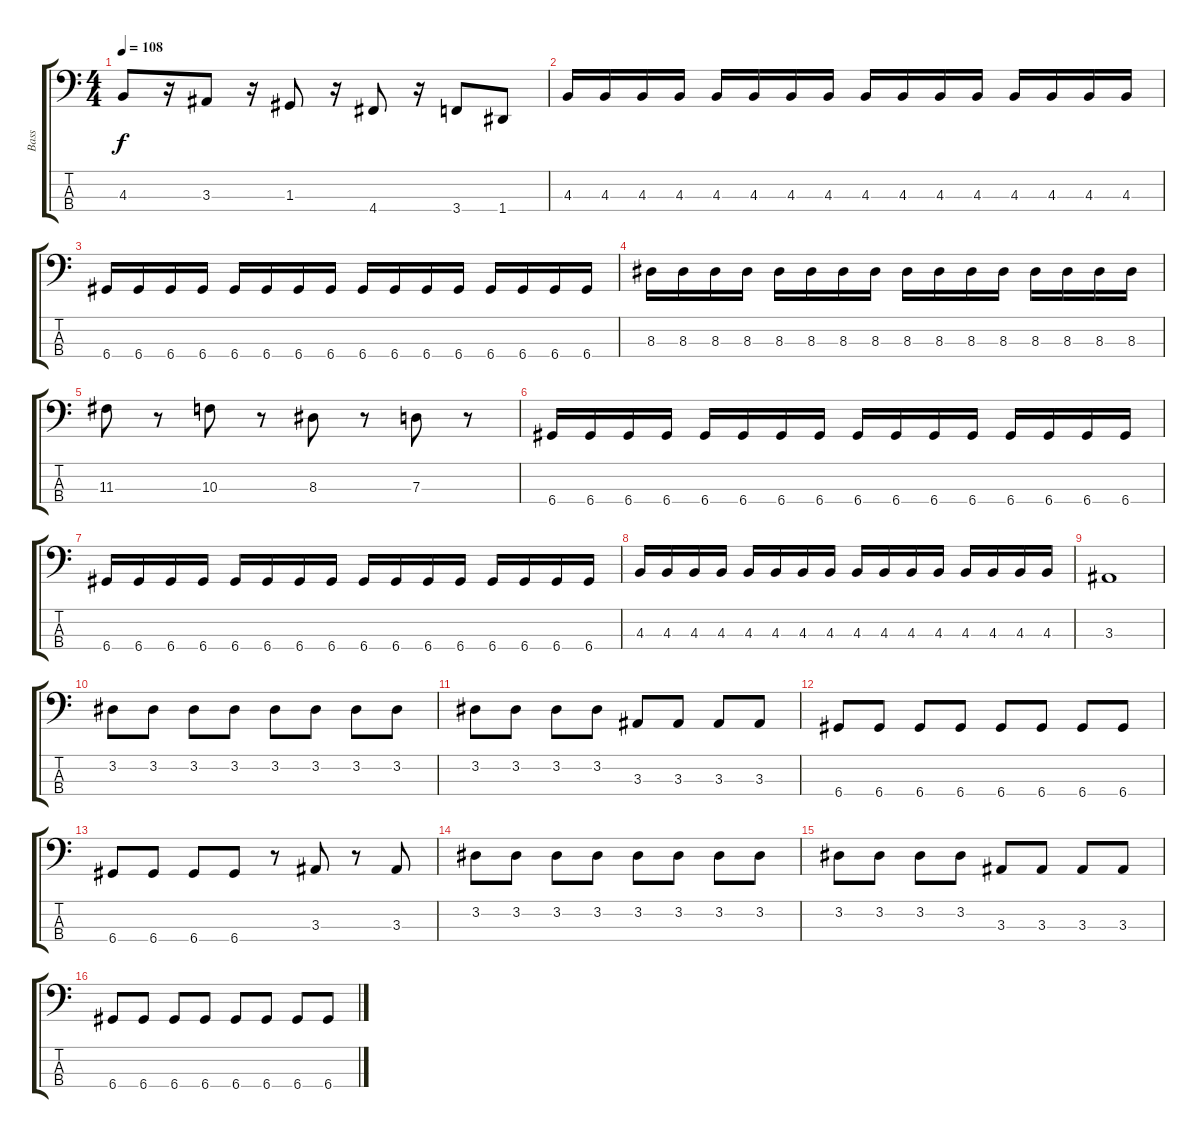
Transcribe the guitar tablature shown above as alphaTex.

\track ("Bass" "Bass") {instrument electricbassfinger}
\staff {score tabs}
\tuning (F2 C2 G1 D1) {hide}
\ts (4 4)
\tempo 108
\clef f4
\ks c
4.3.8{dy f} r.16 3.3.8 r.16 1.3.8 r.16 4.4.8 r.16 3.4.8 1.4.8 |
4.3.16 4.3.16 4.3.16 4.3.16 4.3.16 4.3.16 4.3.16 4.3.16 4.3.16 4.3.16 4.3.16 4.3.16 4.3.16 4.3.16 4.3.16 4.3.16 |
6.4.16 6.4.16 6.4.16 6.4.16 6.4.16 6.4.16 6.4.16 6.4.16 6.4.16 6.4.16 6.4.16 6.4.16 6.4.16 6.4.16 6.4.16 6.4.16 |
8.3.16 8.3.16 8.3.16 8.3.16 8.3.16 8.3.16 8.3.16 8.3.16 8.3.16 8.3.16 8.3.16 8.3.16 8.3.16 8.3.16 8.3.16 8.3.16 |
11.3.8 r.8 10.3.8 r.8 8.3.8 r.8 7.3.8 r.8 |
6.4.16 6.4.16 6.4.16 6.4.16 6.4.16 6.4.16 6.4.16 6.4.16 6.4.16 6.4.16 6.4.16 6.4.16 6.4.16 6.4.16 6.4.16 6.4.16 |
6.4.16 6.4.16 6.4.16 6.4.16 6.4.16 6.4.16 6.4.16 6.4.16 6.4.16 6.4.16 6.4.16 6.4.16 6.4.16 6.4.16 6.4.16 6.4.16 |
4.3.16 4.3.16 4.3.16 4.3.16 4.3.16 4.3.16 4.3.16 4.3.16 4.3.16 4.3.16 4.3.16 4.3.16 4.3.16 4.3.16 4.3.16 4.3.16 |
3.3.1 |
3.2.8 3.2.8 3.2.8 3.2.8 3.2.8 3.2.8 3.2.8 3.2.8 |
3.2.8 3.2.8 3.2.8 3.2.8 3.3.8 3.3.8 3.3.8 3.3.8 |
6.4.8 6.4.8 6.4.8 6.4.8 6.4.8 6.4.8 6.4.8 6.4.8 |
6.4.8 6.4.8 6.4.8 6.4.8 r.8 3.3.8 r.8 3.3.8 |
3.2.8 3.2.8 3.2.8 3.2.8 3.2.8 3.2.8 3.2.8 3.2.8 |
3.2.8 3.2.8 3.2.8 3.2.8 3.3.8 3.3.8 3.3.8 3.3.8 |
6.4.8 6.4.8 6.4.8 6.4.8 6.4.8 6.4.8 6.4.8 6.4.8
